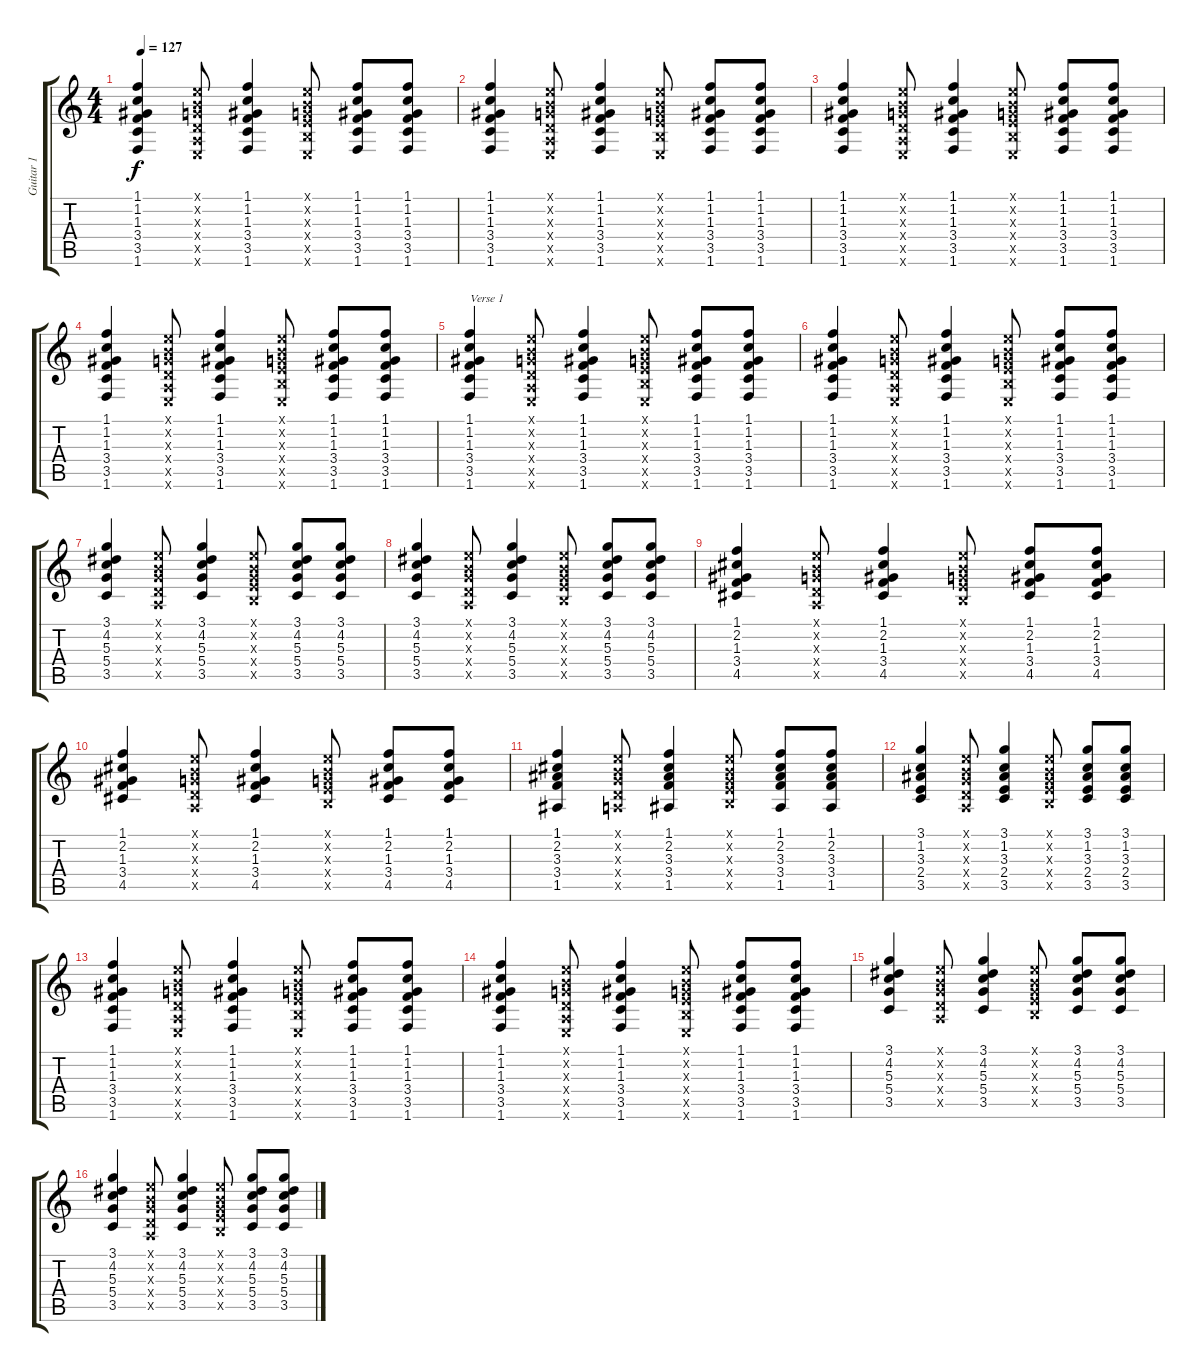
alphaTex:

\track ("Guitar 1" "Guitar 1") {instrument acousticguitarsteel}
\staff {score tabs}
\tuning (E4 B3 G3 D3 A2 E2) {hide}
\ts (4 4)
\tempo 127
\clef g2
\ks c
(1.1 1.2 1.3 3.4 3.5 1.6).4{dy f instrument acousticguitarsteel} (0.1{x} 0.2{x} 0.3{x} 0.4{x} 0.5{x} 0.6{x}).8 (1.1 1.2 1.3 3.4 3.5 1.6).4 (0.1{x} 0.2{x} 0.3{x} 2.4{x} 2.5{x} 0.6{x}).8 (1.1 1.2 1.3 3.4 3.5 1.6).8 (1.1 1.2 1.3 3.4 3.5 1.6).8 |
(1.1 1.2 1.3 3.4 3.5 1.6).4 (0.1{x} 0.2{x} 0.3{x} 0.4{x} 0.5{x} 0.6{x}).8 (1.1 1.2 1.3 3.4 3.5 1.6).4 (0.1{x} 0.2{x} 0.3{x} 2.4{x} 2.5{x} 0.6{x}).8 (1.1 1.2 1.3 3.4 3.5 1.6).8 (1.1 1.2 1.3 3.4 3.5 1.6).8 |
(1.1 1.2 1.3 3.4 3.5 1.6).4 (0.1{x} 0.2{x} 0.3{x} 0.4{x} 0.5{x} 0.6{x}).8 (1.1 1.2 1.3 3.4 3.5 1.6).4 (0.1{x} 0.2{x} 0.3{x} 2.4{x} 2.5{x} 0.6{x}).8 (1.1 1.2 1.3 3.4 3.5 1.6).8 (1.1 1.2 1.3 3.4 3.5 1.6).8 |
(1.1 1.2 1.3 3.4 3.5 1.6).4 (0.1{x} 0.2{x} 0.3{x} 0.4{x} 0.5{x} 0.6{x}).8 (1.1 1.2 1.3 3.4 3.5 1.6).4 (0.1{x} 0.2{x} 0.3{x} 2.4{x} 2.5{x} 0.6{x}).8 (1.1 1.2 1.3 3.4 3.5 1.6).8 (1.1 1.2 1.3 3.4 3.5 1.6).8 |
(1.1 1.2 1.3 3.4 3.5 1.6).4{txt "Verse 1"} (0.1{x} 0.2{x} 0.3{x} 0.4{x} 0.5{x} 0.6{x}).8 (1.1 1.2 1.3 3.4 3.5 1.6).4 (0.1{x} 0.2{x} 0.3{x} 2.4{x} 2.5{x} 0.6{x}).8 (1.1 1.2 1.3 3.4 3.5 1.6).8 (1.1 1.2 1.3 3.4 3.5 1.6).8 |
(1.1 1.2 1.3 3.4 3.5 1.6).4 (0.1{x} 0.2{x} 0.3{x} 0.4{x} 0.5{x} 0.6{x}).8 (1.1 1.2 1.3 3.4 3.5 1.6).4 (0.1{x} 0.2{x} 0.3{x} 2.4{x} 2.5{x} 0.6{x}).8 (1.1 1.2 1.3 3.4 3.5 1.6).8 (1.1 1.2 1.3 3.4 3.5 1.6).8 |
(3.1 4.2 5.3 5.4 3.5).4 (0.1{x} 0.2{x} 0.3{x} 0.4{x} 0.5{x}).8 (3.1 4.2 5.3 5.4 3.5).4 (0.1{x} 0.2{x} 0.3{x} 2.4{x} 2.5{x}).8 (3.1 4.2 5.3 5.4 3.5).8 (3.1 4.2 5.3 5.4 3.5).8 |
(3.1 4.2 5.3 5.4 3.5).4 (0.1{x} 0.2{x} 0.3{x} 0.4{x} 0.5{x}).8 (3.1 4.2 5.3 5.4 3.5).4 (0.1{x} 0.2{x} 0.3{x} 2.4{x} 2.5{x}).8 (3.1 4.2 5.3 5.4 3.5).8 (3.1 4.2 5.3 5.4 3.5).8 |
(1.1 2.2 1.3 3.4 4.5).4 (0.1{x} 0.2{x} 0.3{x} 0.4{x} 0.5{x}).8 (1.1 2.2 1.3 3.4 4.5).4 (0.1{x} 0.2{x} 0.3{x} 2.4{x} 2.5{x}).8 (1.1 2.2 1.3 3.4 4.5).8 (1.1 2.2 1.3 3.4 4.5).8 |
(1.1 2.2 1.3 3.4 4.5).4 (0.1{x} 0.2{x} 0.3{x} 0.4{x} 0.5{x}).8 (1.1 2.2 1.3 3.4 4.5).4 (0.1{x} 0.2{x} 0.3{x} 2.4{x} 2.5{x}).8 (1.1 2.2 1.3 3.4 4.5).8 (1.1 2.2 1.3 3.4 4.5).8 |
(1.1 2.2 3.3 3.4 1.5).4 (0.1{x} 0.2{x} 0.3{x} 0.4{x} 0.5{x}).8 (1.1 2.2 3.3 3.4 1.5).4 (0.1{x} 0.2{x} 0.3{x} 2.4{x} 2.5{x}).8 (1.1 2.2 3.3 3.4 1.5).8 (1.1 2.2 3.3 3.4 1.5).8 |
(3.1 1.2 3.3 2.4 3.5).4 (0.1{x} 0.2{x} 0.3{x} 0.4{x} 0.5{x}).8 (3.1 1.2 3.3 2.4 3.5).4 (0.1{x} 0.2{x} 0.3{x} 2.4{x} 2.5{x}).8 (3.1 1.2 3.3 2.4 3.5).8 (3.1 1.2 3.3 2.4 3.5).8 |
(1.1 1.2 1.3 3.4 3.5 1.6).4 (0.1{x} 0.2{x} 0.3{x} 0.4{x} 0.5{x} 0.6{x}).8 (1.1 1.2 1.3 3.4 3.5 1.6).4 (0.1{x} 0.2{x} 0.3{x} 2.4{x} 2.5{x} 0.6{x}).8 (1.1 1.2 1.3 3.4 3.5 1.6).8 (1.1 1.2 1.3 3.4 3.5 1.6).8 |
(1.1 1.2 1.3 3.4 3.5 1.6).4 (0.1{x} 0.2{x} 0.3{x} 0.4{x} 0.5{x} 0.6{x}).8 (1.1 1.2 1.3 3.4 3.5 1.6).4 (0.1{x} 0.2{x} 0.3{x} 2.4{x} 2.5{x} 0.6{x}).8 (1.1 1.2 1.3 3.4 3.5 1.6).8 (1.1 1.2 1.3 3.4 3.5 1.6).8 |
(3.1 4.2 5.3 5.4 3.5).4 (0.1{x} 0.2{x} 0.3{x} 0.4{x} 0.5{x}).8 (3.1 4.2 5.3 5.4 3.5).4 (0.1{x} 0.2{x} 0.3{x} 2.4{x} 2.5{x}).8 (3.1 4.2 5.3 5.4 3.5).8 (3.1 4.2 5.3 5.4 3.5).8 |
(3.1 4.2 5.3 5.4 3.5).4 (0.1{x} 0.2{x} 0.3{x} 0.4{x} 0.5{x}).8 (3.1 4.2 5.3 5.4 3.5).4 (0.1{x} 0.2{x} 0.3{x} 2.4{x} 2.5{x}).8 (3.1 4.2 5.3 5.4 3.5).8 (3.1 4.2 5.3 5.4 3.5).8
